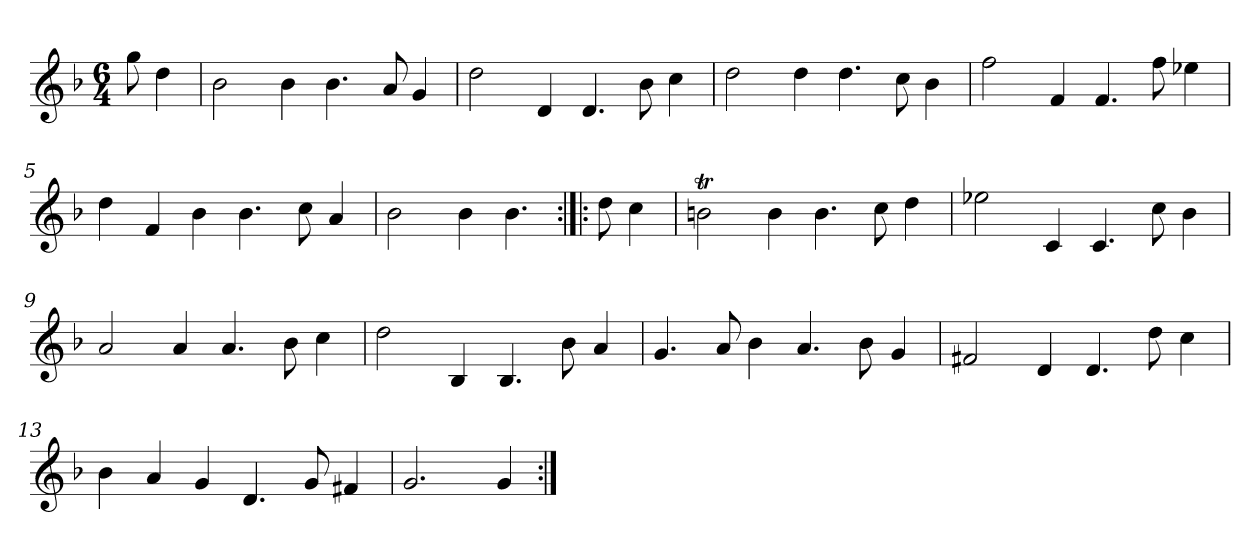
**kern
*part1
*staff1
*clefG2
*k[b-]
*G:dor
*M6/4
*MM152
=
8gg
4dd
=1
2b-
4b-
4.b-
8a
4g
=2
2dd
4d
4.d
8b-
4cc
=3
2dd
4dd
4.dd
8cc
4b-
=4
2ff
4f
4.f
8ff
4ee-X
=5
4dd
4f
4b-
4.b-
8cc
4a
=6
2b-
4b-
4.b-
=:|!|:
8dd
4cc
=7
2bnt
4b
4.b
8cc
4dd
=8
2ee-X
4c
4.c
8cc
4b-
=9
2a
4a
4.a
8b-
4cc
=10
2dd
4B-
4.B-
8b-
4a
=11
4.g
8a
4b-
4.a
8b-
4g
=12
2f#X
4d
4.d
8dd
4cc
=13
4b-
4a
4g
4.d
8g
4f#X
=14
2.g
4g
=:|!
*-
